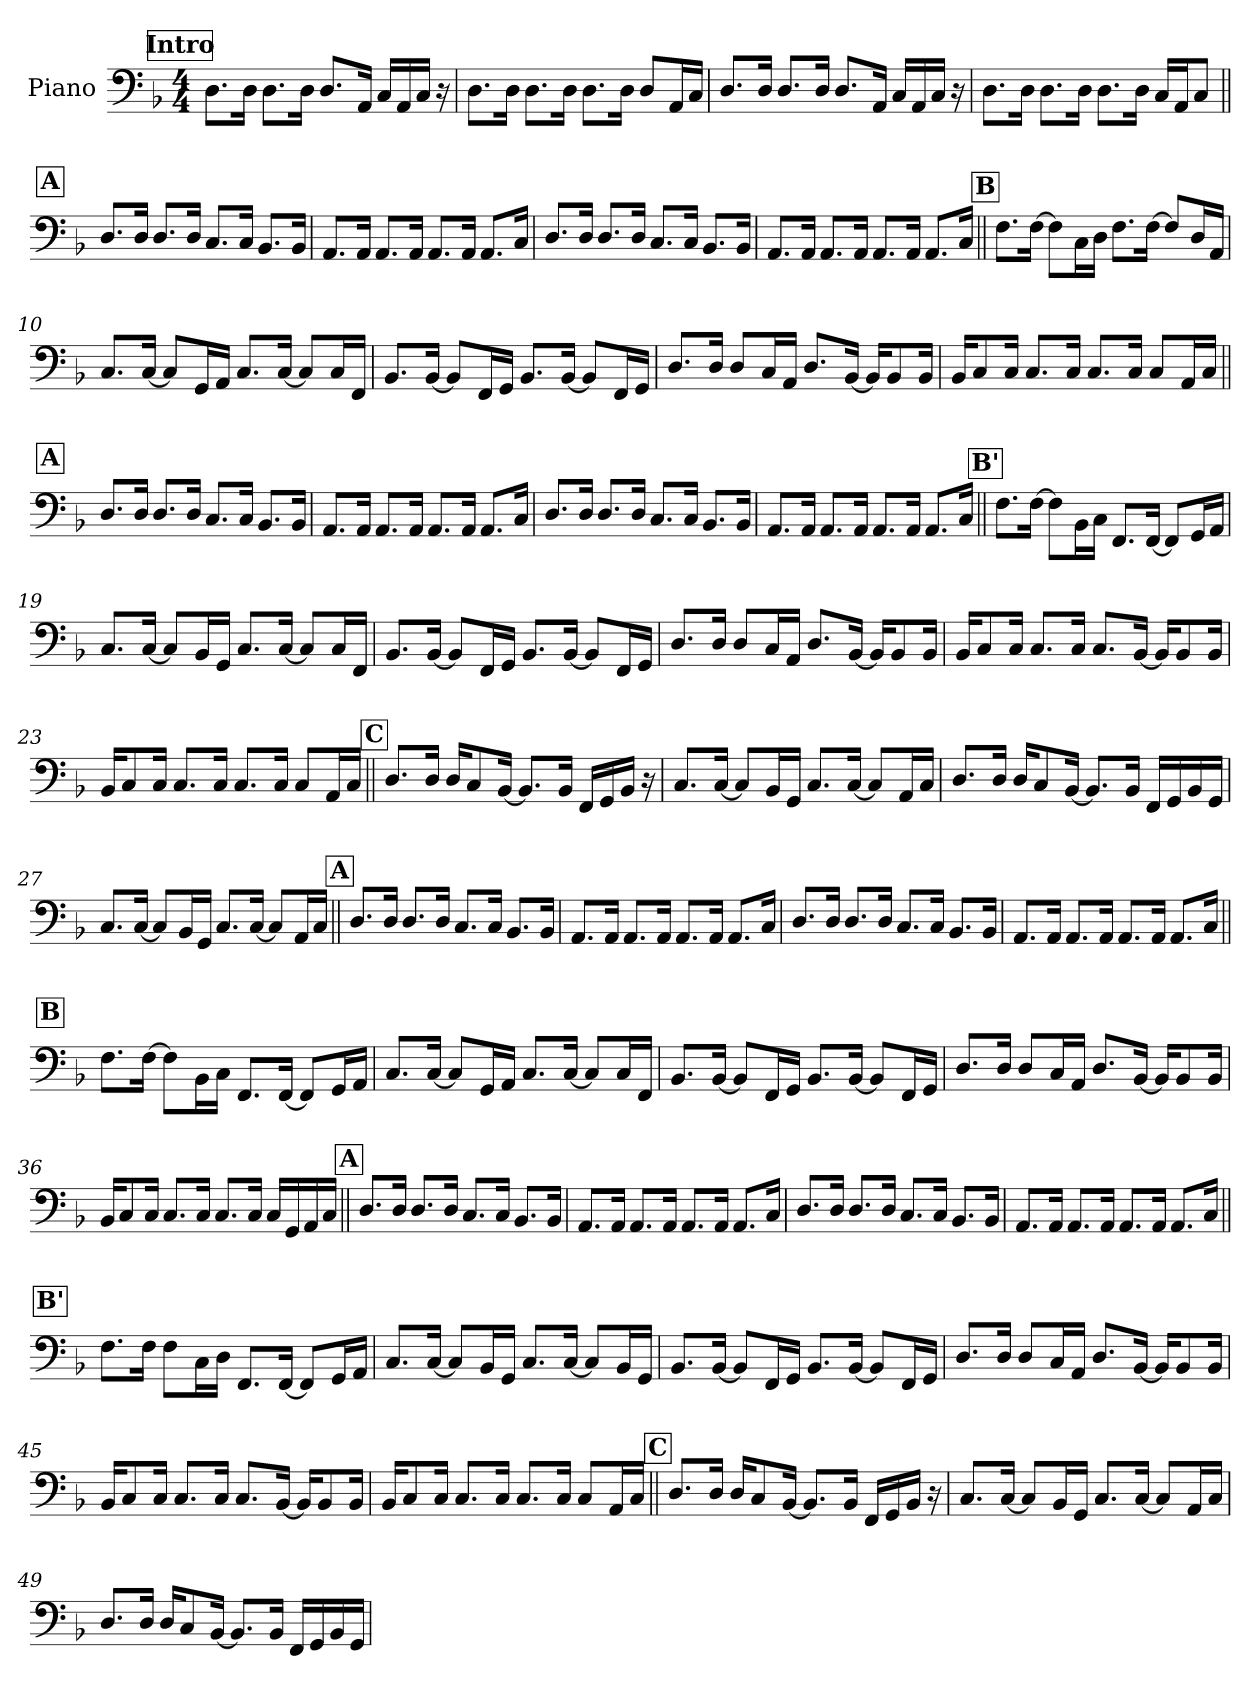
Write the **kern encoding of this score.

**kern
*part1
*staff1
*I"Piano
*I'Pno.
*clefF4
*k[b-]
*M4/4
*MM75
!!LO:REH:place=s1:a:B:fs=14:t=Intro
=1
8.D\L
16D\Jk
8.D\L
16D\Jk
8.D/L
16AA/Jk
16C/LL
16AA/
16C/JJ
16r
=2
8.D\L
16D\Jk
8.D\L
16D\Jk
8.D\L
16D\Jk
8D/L
16AA/L
16C/JJ
=3
8.D/L
16D/Jk
8.D/L
16D/Jk
8.D/L
16AA/Jk
16C/LL
16AA/
16C/JJ
16r
!!LO:LB:g=z
=4
8.D\L
16D\Jk
8.D\L
16D\Jk
8.D\L
16D\Jk
16C/LL
16AA/J
8C/J
!!LO:REH:place=s1:a:B:fs=14:t=A
=5||
8.D/L
16D/Jk
8.D/L
16D/Jk
8.C/L
16C/Jk
8.BB-/L
16BB-/Jk
=6
8.AA/L
16AA/Jk
8.AA/L
16AA/Jk
8.AA/L
16AA/Jk
8.AA/L
16C/Jk
!!LO:LB:g=z
=7
8.D/L
16D/Jk
8.D/L
16D/Jk
8.C/L
16C/Jk
8.BB-/L
16BB-/Jk
=8
8.AA/L
16AA/Jk
8.AA/L
16AA/Jk
8.AA/L
16AA/Jk
8.AA/L
16C/Jk
!!LO:REH:place=s1:a:B:fs=14:t=B
=9||
8.F\L
[16F\Jk
8F\L]
16C\L
16D\JJ
8.F\L
[16F\Jk
8F/L]
16D/L
16AA/JJ
!!LO:LB:g=z
=10
8.C/L
[16C/Jk
8C/L]
16GG/L
16AA/JJ
8.C/L
[16C/Jk
8C/L]
16C/L
16FF/JJ
=11
8.BB-/L
[16BB-/Jk
8BB-/L]
16FF/L
16GG/JJ
8.BB-/L
[16BB-/Jk
8BB-/L]
16FF/L
16GG/JJ
=12
8.D/L
16D/Jk
8D/L
16C/L
16AA/JJ
8.D/L
[16BB-/Jk
16BB-/KL]
8BB-/
16BB-/Jk
!!LO:LB:g=z
=13
16BB-/KL
8C/
16C/Jk
8.C/L
16C/Jk
8.C/L
16C/Jk
8C/L
16AA/L
16C/JJ
!!LO:REH:place=s1:a:B:fs=14:t=A
=14||
8.D/L
16D/Jk
8.D/L
16D/Jk
8.C/L
16C/Jk
8.BB-/L
16BB-/Jk
=15
8.AA/L
16AA/Jk
8.AA/L
16AA/Jk
8.AA/L
16AA/Jk
8.AA/L
16C/Jk
!!LO:LB:g=z
=16
8.D/L
16D/Jk
8.D/L
16D/Jk
8.C/L
16C/Jk
8.BB-/L
16BB-/Jk
=17
8.AA/L
16AA/Jk
8.AA/L
16AA/Jk
8.AA/L
16AA/Jk
8.AA/L
16C/Jk
!!LO:REH:place=s1:a:B:fs=14:t=B'
=18||
8.F\L
[16F\Jk
8F\L]
16BB-\L
16C\JJ
8.FF/L
[16FF/Jk
8FF/L]
16GG/L
16AA/JJ
!!LO:LB:g=z
=19
8.C/L
[16C/Jk
8C/L]
16BB-/L
16GG/JJ
8.C/L
[16C/Jk
8C/L]
16C/L
16FF/JJ
=20
8.BB-/L
[16BB-/Jk
8BB-/L]
16FF/L
16GG/JJ
8.BB-/L
[16BB-/Jk
8BB-/L]
16FF/L
16GG/JJ
=21
8.D/L
16D/Jk
8D/L
16C/L
16AA/JJ
8.D/L
[16BB-/Jk
16BB-/KL]
8BB-/
16BB-/Jk
!!LO:LB:g=z
=22
16BB-/KL
8C/
16C/Jk
8.C/L
16C/Jk
8.C/L
[16BB-/Jk
16BB-/KL]
8BB-/
16BB-/Jk
=23
16BB-/KL
8C/
16C/Jk
8.C/L
16C/Jk
8.C/L
16C/Jk
8C/L
16AA/L
16C/JJ
!!LO:REH:place=s1:a:B:fs=14:t=C
=24||
8.D/L
16D/Jk
16D/KL
8C/
[16BB-/Jk
8.BB-/L]
16BB-/Jk
16FF/LL
16GG/
16BB-/JJ
16r
!!LO:LB:g=z
=25
8.C/L
[16C/Jk
8C/L]
16BB-/L
16GG/JJ
8.C/L
[16C/Jk
8C/L]
16AA/L
16C/JJ
=26
8.D/L
16D/Jk
16D/KL
8C/
[16BB-/Jk
8.BB-/L]
16BB-/Jk
16FF/LL
16GG/
16BB-/
16GG/JJ
=27
8.C/L
[16C/Jk
8C/L]
16BB-/L
16GG/JJ
8.C/L
[16C/Jk
8C/L]
16AA/L
16C/JJ
!!LO:LB:g=z
!!LO:REH:place=s1:a:B:fs=14:t=A
=28||
8.D/L
16D/Jk
8.D/L
16D/Jk
8.C/L
16C/Jk
8.BB-/L
16BB-/Jk
=29
8.AA/L
16AA/Jk
8.AA/L
16AA/Jk
8.AA/L
16AA/Jk
8.AA/L
16C/Jk
=30
8.D/L
16D/Jk
8.D/L
16D/Jk
8.C/L
16C/Jk
8.BB-/L
16BB-/Jk
!!LO:LB:g=z
=31
8.AA/L
16AA/Jk
8.AA/L
16AA/Jk
8.AA/L
16AA/Jk
8.AA/L
16C/Jk
!!LO:REH:place=s1:a:B:fs=14:t=B
=32||
8.F\L
[16F\Jk
8F\L]
16BB-\L
16C\JJ
8.FF/L
[16FF/Jk
8FF/L]
16GG/L
16AA/JJ
=33
8.C/L
[16C/Jk
8C/L]
16GG/L
16AA/JJ
8.C/L
[16C/Jk
8C/L]
16C/L
16FF/JJ
!!LO:PB:g=z
=34
8.BB-/L
[16BB-/Jk
8BB-/L]
16FF/L
16GG/JJ
8.BB-/L
[16BB-/Jk
8BB-/L]
16FF/L
16GG/JJ
=35
8.D/L
16D/Jk
8D/L
16C/L
16AA/JJ
8.D/L
[16BB-/Jk
16BB-/KL]
8BB-/
16BB-/Jk
=36
16BB-/KL
8C/
16C/Jk
8.C/L
16C/Jk
8.C/L
16C/Jk
16C/LL
16GG/
16AA/
16C/JJ
!!LO:LB:g=z
!!LO:REH:place=s1:a:B:fs=14:t=A
=37||
8.D/L
16D/Jk
8.D/L
16D/Jk
8.C/L
16C/Jk
8.BB-/L
16BB-/Jk
=38
8.AA/L
16AA/Jk
8.AA/L
16AA/Jk
8.AA/L
16AA/Jk
8.AA/L
16C/Jk
=39
8.D/L
16D/Jk
8.D/L
16D/Jk
8.C/L
16C/Jk
8.BB-/L
16BB-/Jk
!!LO:LB:g=z
=40
8.AA/L
16AA/Jk
8.AA/L
16AA/Jk
8.AA/L
16AA/Jk
8.AA/L
16C/Jk
!!LO:REH:place=s1:a:B:fs=14:t=B'
=41||
8.F\L
16F\Jk
8F\L
16C\L
16D\JJ
8.FF/L
[16FF/Jk
8FF/L]
16GG/L
16AA/JJ
=42
8.C/L
[16C/Jk
8C/L]
16BB-/L
16GG/JJ
8.C/L
[16C/Jk
8C/L]
16BB-/L
16GG/JJ
!!LO:LB:g=z
=43
8.BB-/L
[16BB-/Jk
8BB-/L]
16FF/L
16GG/JJ
8.BB-/L
[16BB-/Jk
8BB-/L]
16FF/L
16GG/JJ
=44
8.D/L
16D/Jk
8D/L
16C/L
16AA/JJ
8.D/L
[16BB-/Jk
16BB-/KL]
8BB-/
16BB-/Jk
=45
16BB-/KL
8C/
16C/Jk
8.C/L
16C/Jk
8.C/L
[16BB-/Jk
16BB-/KL]
8BB-/
16BB-/Jk
!!LO:LB:g=z
=46
16BB-/KL
8C/
16C/Jk
8.C/L
16C/Jk
8.C/L
16C/Jk
8C/L
16AA/L
16C/JJ
!!LO:REH:place=s1:a:B:fs=14:t=C
=47||
8.D/L
16D/Jk
16D/KL
8C/
[16BB-/Jk
8.BB-/L]
16BB-/Jk
16FF/LL
16GG/
16BB-/JJ
16r
=48
8.C/L
[16C/Jk
8C/L]
16BB-/L
16GG/JJ
8.C/L
[16C/Jk
8C/L]
16AA/L
16C/JJ
!!LO:LB:g=z
=49
8.D/L
16D/Jk
16D/KL
8C/
[16BB-/Jk
8.BB-/L]
16BB-/Jk
16FF/LL
16GG/
16BB-/
16GG/JJ
=
*-
